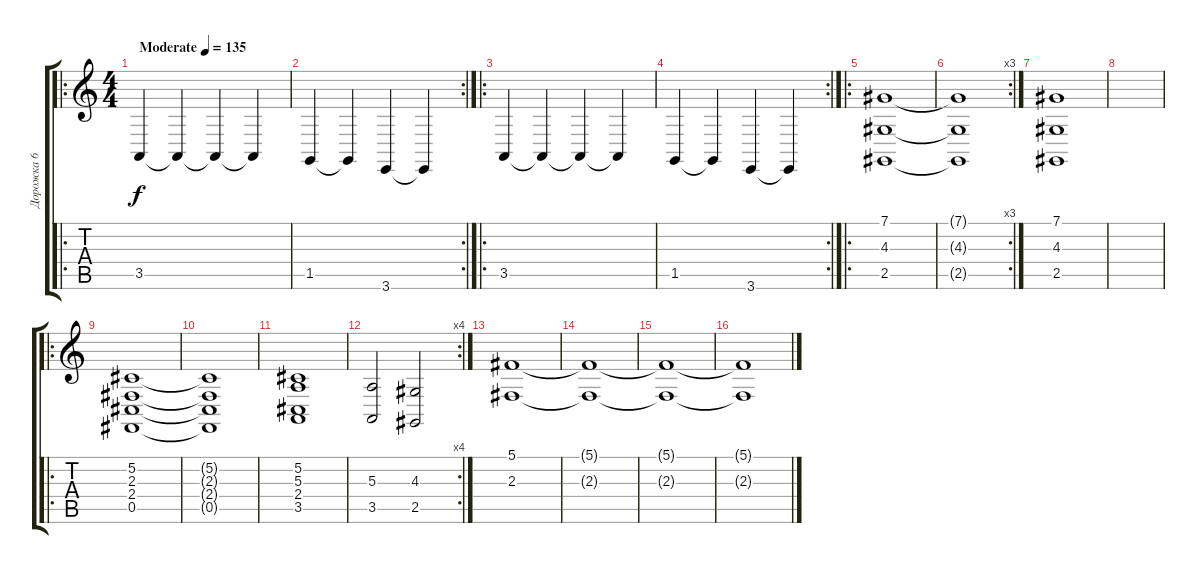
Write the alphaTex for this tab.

\track ("Дорожка 6" "Дорожка 6") {instrument tremolostrings}
\staff {score tabs}
\tuning (Db4 Ab3 E3 B2 Gb2 Db2) {hide}
\ro
\ts (4 4)
\tempo (135 "Moderate")
\clef g2
\ks c
3.5.4{dy f instrument tremolostrings} 3.5{t}.4 3.5{t}.4 3.5{t}.4 |
\rc 2
1.5.4 1.5{t}.4 3.6.4 3.6{t}.4 |
\ro
3.5.4 3.5{t}.4 3.5{t}.4 3.5{t}.4 |
\rc 2
1.5.4 1.5{t}.4 3.6.4 3.6{t}.4 |
\ro
(7.1 4.3 2.5).1 |
\rc 3
(7.1{t} 4.3{t} 2.5{t}).1 |
(7.1 4.3 2.5).1 |
|
\ro
(5.2 2.3 2.4 0.5).1 |
(5.2{t} 2.3{t} 2.4{t} 0.5{t}).1 |
(5.2 5.3 2.4 3.5).1 |
\rc 4
(5.3 3.5).2 (4.3 2.5).2 |
(5.1 2.3).1 |
(5.1{t} 2.3{t}).1 |
(5.1{t} 2.3{t}).1 |
(5.1{t} 2.3{t}).1
